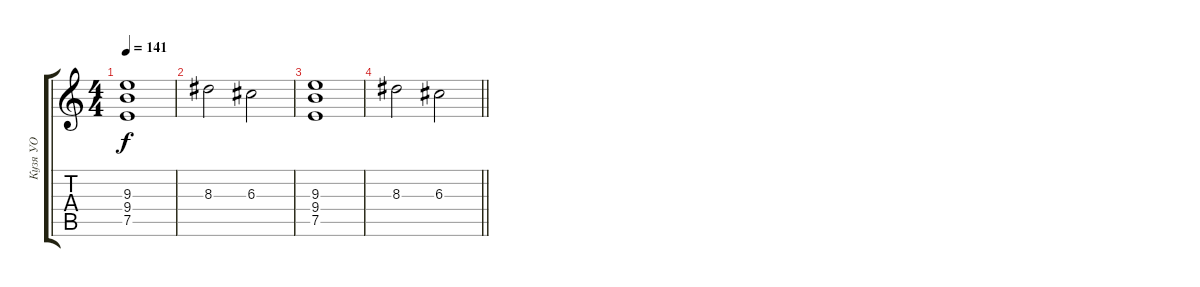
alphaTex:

\track ("Кузя УО" "Кузя УО") {instrument distortionguitar}
\staff {score tabs}
\tuning (E4 B3 G3 D3 A2 E2) {hide}
\ts (4 4)
\tempo 141
\clef g2
\ks c
(9.3 9.4 7.5).1{dy f volume 1} |
8.3.2 6.3.2 |
(9.3 9.4 7.5).1 |
\barLineRight lightlight
8.3.2 6.3.2
